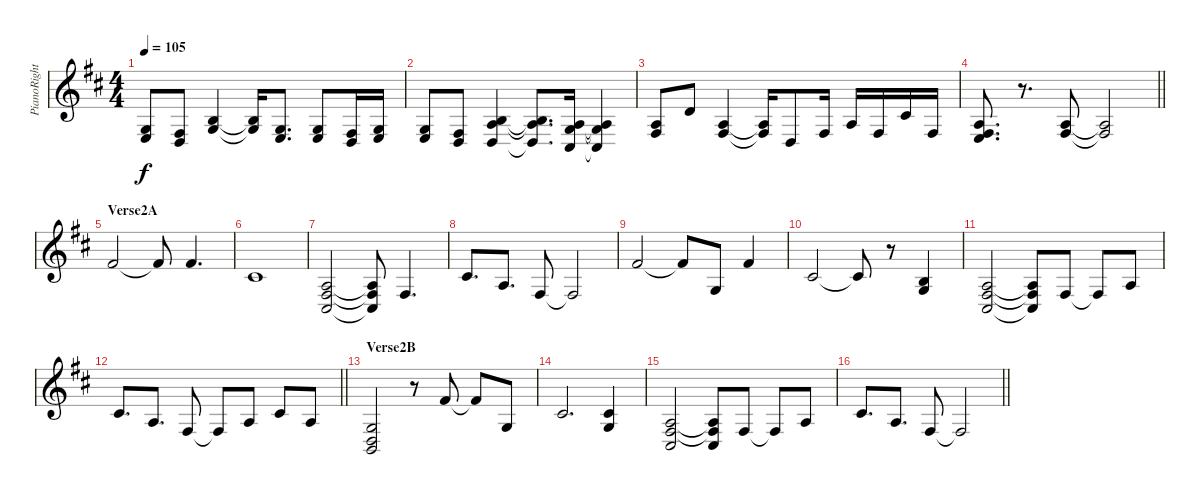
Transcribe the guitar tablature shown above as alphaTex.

\track ("PianoRight" "PianoRight") {instrument acousticgrandpiano}
\staff {score}
\tuning (E4 B3 G3 D3 A2 E2) {hide}
\ts (4 4)
\tempo 105
\clef g2
\ks d
(0.3 2.4).8{dy f} (4.4 5.5).8 (0.2 0.3).4 (0.2{t} 0.3{t}).16 (0.3 2.4).8{d} (0.3 2.4).8 (0.4 9.5).16 (0.3 2.4).16 |
(0.3 2.4).8 (4.4 5.5).8 (0.2 2.3 0.4).4 (0.2{t} 2.3{t} 0.4{t}).8{d} (0.3 7.4 4.5).16 (0.3{t} 7.4{t} 4.5{t}).4 |
(2.3 4.4).8 3.2.8 (2.3 4.4).4 (2.3{t} 4.4{t}).16 0.4.8 4.4.16 2.3.16 4.4.16 2.2.16 4.4.16 |
\barLineRight lightlight
(2.3 2.4 9.5).8{d} r.8{d} (2.3 4.4).8 (2.3{t} 4.4{t}).2 |
\section ("" "Verse2A")
2.1.2 2.1{t}.8 2.1.4{d} |
2.2.1 |
(2.3 4.4 4.5).2 (2.3{t} 4.4{t} 4.5{t}).8 4.4.4{d} |
2.2.8{d} 2.3.8{d} 4.4.8 4.4{t}.2 |
2.1.2 2.1{t}.8 0.3.8 2.1.4 |
2.2.2 2.2{t}.8 r.8 (0.2 0.3).4 |
(2.3 4.4 4.5).2 (2.3{t} 4.4{t} 4.5{t}).8 4.4.8 4.4{t}.8 2.3.8 |
\barLineRight lightlight
2.2.8{d} 2.3.8{d} 4.4.8 4.4{t}.8 2.3.8 2.2.8 2.3.8 |
\section ("" "Verse2B")
(0.3 0.4 2.5).2 r.8 2.1.8 2.1{t}.8 0.3.8 |
2.2.2{d} (2.2 0.3).4 |
(2.3 4.4 4.5).2 (2.3{t} 4.4{t} 4.5).8 4.4.8 4.4{t}.8 2.3.8 |
\barLineRight lightlight
2.2.8{d} 2.3.8{d} 4.4.8 4.4{t}.2
